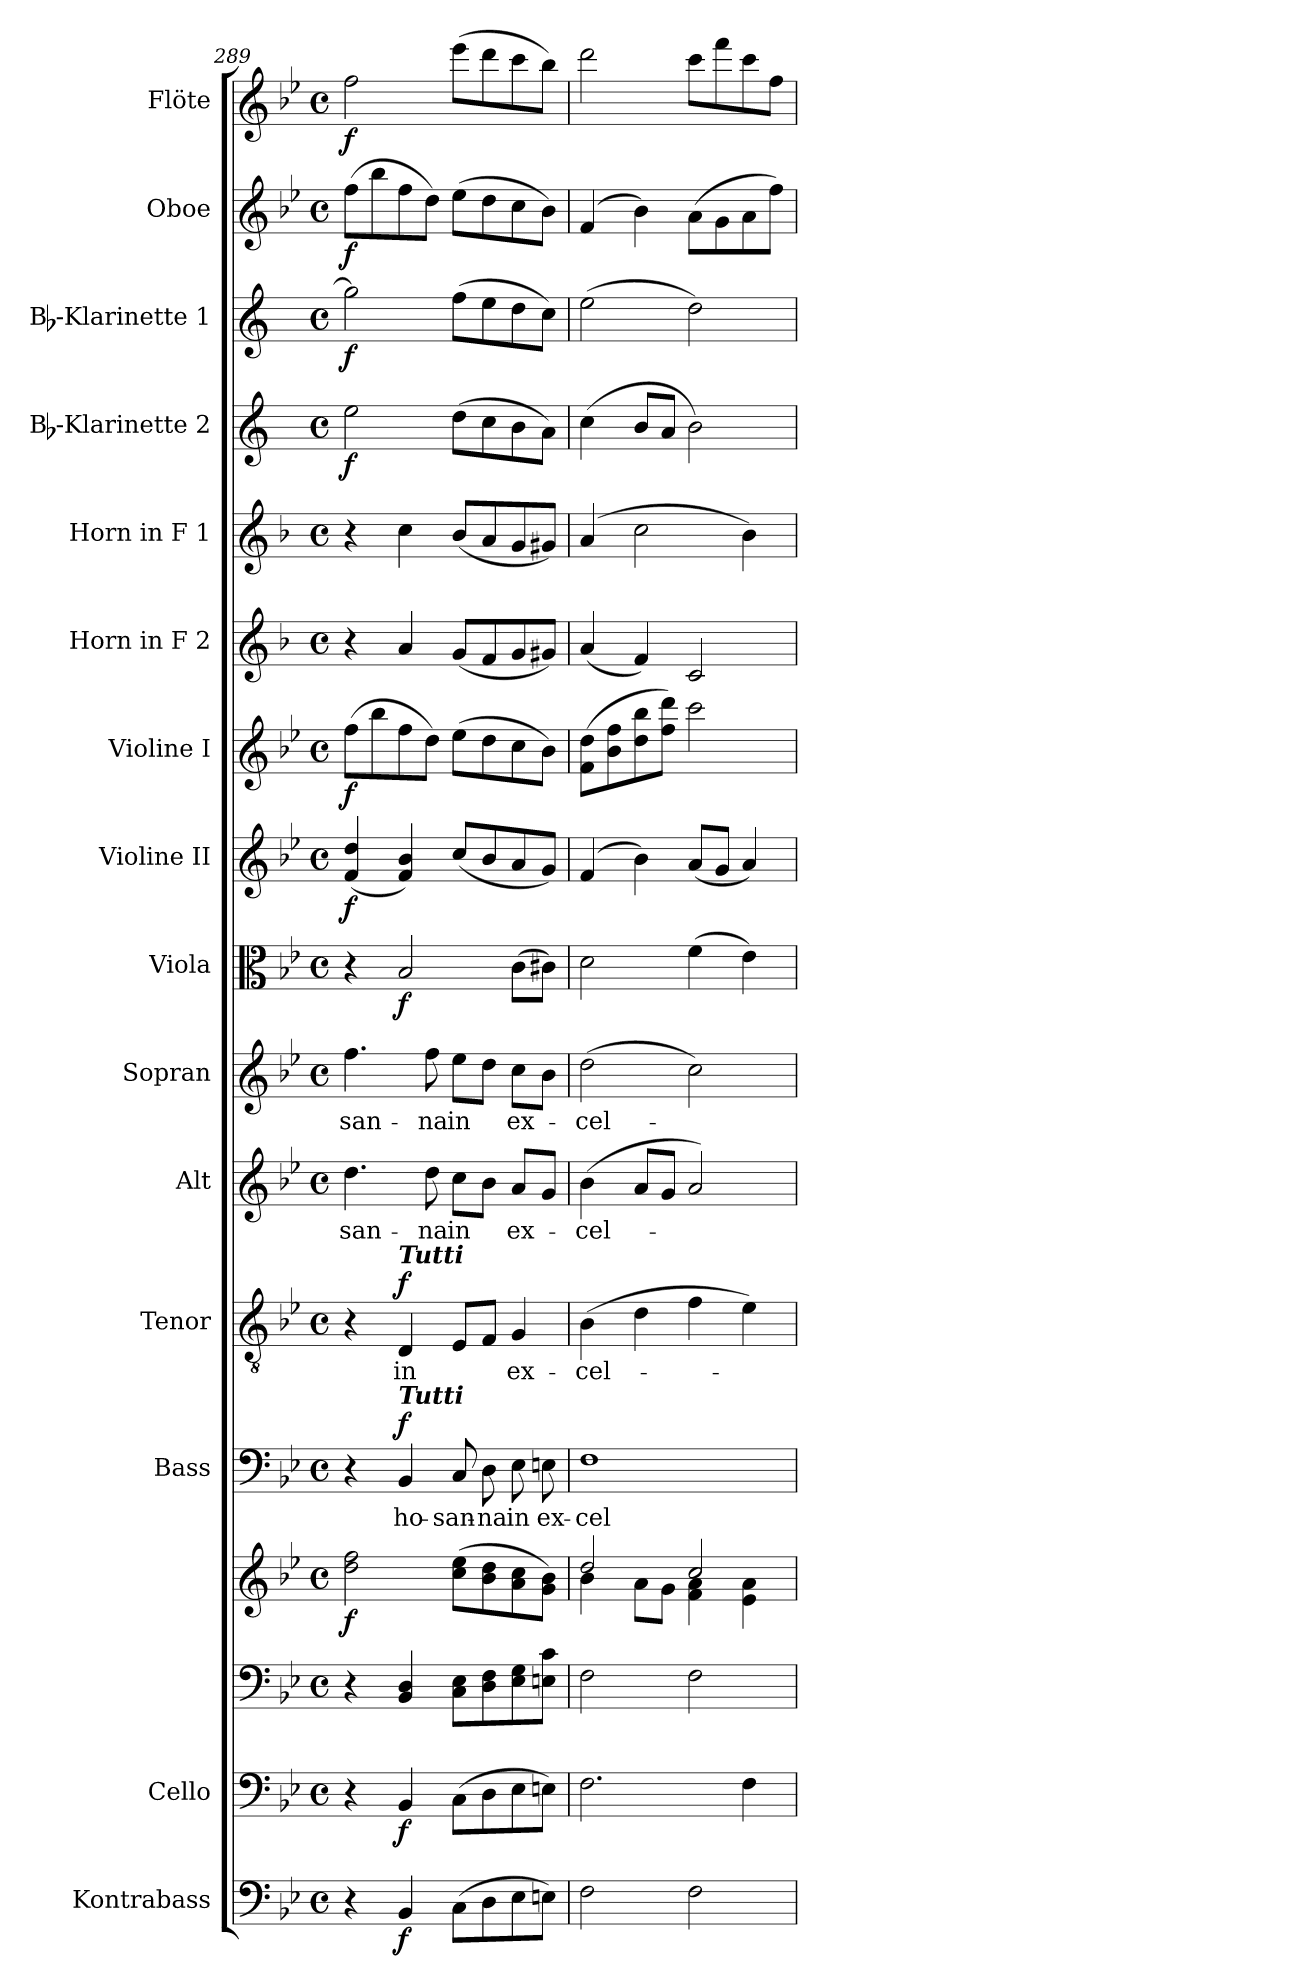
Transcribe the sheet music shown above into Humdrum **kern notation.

**kern	**dynam	**kern	**dynam	**kern	**kern	**dynam	**kern	**text	**dynam	**kern	**text	**dynam	**kern	**text	**kern	**text	**kern	**dynam	**kern	**dynam	**kern	**dynam	**kern	**kern	**kern	**dynam	**kern	**dynam	**kern	**dynam	**kern	**dynam
*part16	*part16	*part15	*part15	*part14	*part14	*part14	*part13	*part13	*part13	*part12	*part12	*part12	*part11	*part11	*part10	*part10	*part9	*part9	*part8	*part8	*part7	*part7	*part6	*part5	*part4	*part4	*part3	*part3	*part2	*part2	*part1	*part1
*staff17	*staff17	*staff16	*staff16	*staff15	*staff14	*staff14/15	*staff13	*staff13	*staff13	*staff12	*staff12	*staff12	*staff11	*staff11	*staff10	*staff10	*staff9	*staff9	*staff8	*staff8	*staff7	*staff7	*staff6	*staff5	*staff4	*staff4	*staff3	*staff3	*staff2	*staff2	*staff1	*staff1
*I"Kontrabass	*	*I"Cello	*	*	*	*	*I"Bass	*	*	*I"Tenor	*	*	*I"Alt	*	*I"Sopran	*	*I"Viola	*	*I"Violine II	*	*I"Violine I	*	*I"Horn in F 2	*I"Horn in F 1	*I"Bb-Klarinette 2	*	*I"Bb-Klarinette 1	*	*I"Oboe	*	*I"Flöte	*
*I'Kb.	*	*	*	*	*	*	*I'B.	*	*	*I'T.	*	*	*I'A.	*	*I'S.	*	*I'Vla.	*	*I'Vl. II	*	*I'Vl. I	*	*	*	*I'Bb Kl. 2	*	*I'Bb Kl. 1	*	*I'Ob.	*	*I'Fl.	*
*clefF4	*	*clefF4	*	*clefF4	*clefG2	*	*clefF4	*	*	*clefGv2	*	*	*clefG2	*	*clefG2	*	*clefC3	*	*clefG2	*	*clefG2	*	*clefG2	*clefG2	*clefG2	*	*clefG2	*	*clefG2	*	*clefG2	*
*ITrd7c12	*	*	*	*	*	*	*	*	*	*	*	*	*	*	*	*	*	*	*	*	*	*	*ITrd4c7	*ITrd4c7	*ITrd1c2	*	*ITrd1c2	*	*	*	*	*
*k[b-e-]	*	*k[b-e-]	*	*k[b-e-]	*k[b-e-]	*	*k[b-e-]	*	*	*k[b-e-]	*	*	*k[b-e-]	*	*k[b-e-]	*	*k[b-e-]	*	*k[b-e-]	*	*k[b-e-]	*	*k[b-e-]	*k[b-e-]	*k[b-e-]	*	*k[b-e-]	*	*k[b-e-]	*	*k[b-e-]	*
*B-:	*	*B-:	*	*B-:	*B-:	*	*B-:	*	*	*B-:	*	*	*B-:	*	*B-:	*	*B-:	*	*B-:	*	*B-:	*	*B-:	*B-:	*B-:	*	*B-:	*	*B-:	*	*B-:	*
*M4/4	*	*M4/4	*	*M4/4	*M4/4	*	*M4/4	*	*	*M4/4	*	*	*M4/4	*	*M4/4	*	*M4/4	*	*M4/4	*	*M4/4	*	*M4/4	*M4/4	*M4/4	*	*M4/4	*	*M4/4	*	*M4/4	*
*met(c)	*	*met(c)	*	*met(c)	*met(c)	*	*met(c)	*	*	*met(c)	*	*	*met(c)	*	*met(c)	*	*met(c)	*	*met(c)	*	*met(c)	*	*met(c)	*met(c)	*met(c)	*	*met(c)	*	*met(c)	*	*met(c)	*
=289	=289	=289	=289	=289	=289	=289	=289	=289	=289	=289	=289	=289	=289	=289	=289	=289	=289	=289	=289	=289	=289	=289	=289	=289	=289	=289	=289	=289	=289	=289	=289	=289
!	!	!	!	!	!	!LO:DY:b	!	!	!	!	!	!	!	!LO:LY:b	!	!LO:LY:b	!	!	!	!LO:DY:b	!	!LO:DY:b	!	!	!	!LO:DY:b	!	!LO:DY:b	!	!LO:DY:b	!	!LO:DY:b
4r	.	4r	.	4r	2dd\ 2ff\	f	4r	.	.	4r	.	.	4.dd\	-san-	4.ff\	-san-	4r	.	(4f/ 4dd/	f	(>8ff\L	f	4r	4r	2dd\	f	2ff\]	f	(>8ff\L	f	2ff\	f
.	.	.	.	.	.	.	.	.	.	.	.	.	.	.	.	.	.	.	.	.	8bb-\	.	.	.	.	.	.	.	8bb-\	.	.	.
!	!	!	!	!	!	!	!	!	!	!LO:TX:a:Bi:t=Tutti	!	!	!	!	!	!	!	!	!	!	!	!	!	!	!	!	!	!	!	!	!	!
!	!	!	!	!	!	!	!LO:TX:a:Bi:t=Tutti	!	!	!	!	!	!	!	!	!	!	!	!	!	!	!	!	!	!	!	!	!	!	!	!	!
!	!LO:DY:b	!	!LO:DY:b	!	!	!	!	!LO:LY:b	!LO:DY:a	!	!LO:LY:b	!LO:DY:a	!	!	!	!	!	!LO:DY:b	!	!	!	!	!	!	!	!	!	!	!	!	!	!
4BBB-/	f	4BB-/	f	4BB-/ 4D/	.	.	4BB-/	ho-	f	4D/	in	f	.	.	.	.	2B-/	f	4f/ 4b-/)	.	8ff\	.	4d/	4f\	.	.	.	.	8ff\	.	.	.
!	!	!	!	!	!	!	!	!	!	!	!	!	!	!LO:LY:b	!	!LO:LY:b	!	!	!	!	!	!	!	!	!	!	!	!	!	!	!	!
.	.	.	.	.	.	.	.	.	.	.	.	.	8dd\	-na	8ff\	-na	.	.	.	.	8dd\J)	.	.	.	.	.	.	.	8dd\J)	.	.	.
!	!	!	!	!	!	!	!	!LO:LY:b	!	!	!	!	!	!LO:LY:b	!	!LO:LY:b	!	!	!	!	!	!	!	!	!	!	!	!	!	!	!	!
(>8CC\L	.	(>8C\L	.	8C\ 8E-\L	(>8cc\ 8ee-\L	.	8C/	-san-	.	8E-/L	.	.	8cc\L	in	8ee-\L	in	.	.	(<8cc/L	.	(>8ee-\L	.	(<8c/L	(<8e-/L	(>8cc\L	.	(>8ee-\L	.	(>8ee-\L	.	(>8eee-\L	.
!	!	!	!	!	!	!	!	!LO:LY:b	!	!	!	!	!	!	!	!	!	!	!	!	!	!	!	!	!	!	!	!	!	!	!	!
8DD\	.	8D\	.	8D\ 8F\	8b-\ 8dd\	.	8D\	-na	.	8F/J	.	.	8b-\J	.	8dd\J	.	.	.	8b-/	.	8dd\	.	8B-/	8d/	8b-\	.	8dd\	.	8dd\	.	8ddd\	.
!	!	!	!	!	!	!	!	!LO:LY:b	!	!	!LO:LY:b	!	!	!LO:LY:b	!	!LO:LY:b	!	!	!	!	!	!	!	!	!	!	!	!	!	!	!	!
8EE-\	.	8E-\	.	8E-\ 8G\	8a\ 8cc\	.	8E-\	in	.	4G/	ex-	.	8a/L	ex-	8cc\L	ex-	(>8c\L	.	8a/	.	8cc\	.	8c/	8c/	8a\	.	8cc\	.	8cc\	.	8ccc\	.
!	!	!	!	!	!	!	!	!LO:LY:b	!	!	!	!	!	!	!	!	!	!	!	!	!	!	!	!	!	!	!	!	!	!	!	!
8EEn\J)	.	8En\J)	.	8En\ 8c\J	8g\ 8b-\J)	.	8En\	ex-	.	.	.	.	8g/J	.	8b-\J	.	8c#X\J)	.	8g/J)	.	8b-\J)	.	8c#X/J)	8c#X/J)	8g\J)	.	8b-\J)	.	8b-\J)	.	8bb-\J)	.
=290	=290	=290	=290	=290	=290	=290	=290	=290	=290	=290	=290	=290	=290	=290	=290	=290	=290	=290	=290	=290	=290	=290	=290	=290	=290	=290	=290	=290	=290	=290	=290	=290
*	*	*	*	*	*^	*	*	*	*	*	*	*	*	*	*	*	*	*	*	*	*	*	*	*	*	*	*	*	*	*	*	*
!	!	!	!	!	!	!	!	!	!LO:LY:b	!	!	!LO:LY:b	!	!	!LO:LY:b	!	!LO:LY:b	!	!	!	!	!	!	!	!	!	!	!	!	!	!	!	!
2FF\	.	2.F\	.	2F\	2dd/	4b-\	.	1F	-cel-	.	(>4B-\	-cel-	.	(>4b-\	-cel-	(>2dd\	-cel-	2d\	.	(4f/	.	(>8f\ 8dd\L	.	(<4d/	(4d/	(>4b-\	.	(>2dd\	.	(4f/	.	2ddd\	.
.	.	.	.	.	.	.	.	.	.	.	.	.	.	.	.	.	.	.	.	.	.	8b-\ 8ff\	.	.	.	.	.	.	.	.	.	.	.
.	.	.	.	.	.	8a\L	.	.	.	.	4d\	.	.	8a/L	.	.	.	.	.	4b-\)	.	8dd\ 8bb-\	.	4B-/)	2f\	8a/L	.	.	.	4b-\)	.	.	.
.	.	.	.	.	.	8g\J	.	.	.	.	.	.	.	8g/J	.	.	.	.	.	.	.	8ff\ 8ddd\J)	.	.	.	8g/J	.	.	.	.	.	.	.
2FF\	.	.	.	2F\	2cc/	4f\ 4a\	.	.	.	.	4f\	.	.	2a/)	.	2cc\)	.	(>4f\	.	(<8a/L	.	2ccc\	.	2F/	.	2a\)	.	2cc\)	.	(>8a\L	.	8ccc\L	.
.	.	.	.	.	.	.	.	.	.	.	.	.	.	.	.	.	.	.	.	8g/J	.	.	.	.	.	.	.	.	.	8g\	.	8fff\	.
.	.	4F\	.	.	.	4e-\ 4a\	.	.	.	.	4e-\)	.	.	.	.	.	.	4e-\)	.	4a/)	.	.	.	.	4e-\)	.	.	.	.	8a\	.	8ccc\	.
.	.	.	.	.	.	.	.	.	.	.	.	.	.	.	.	.	.	.	.	.	.	.	.	.	.	.	.	.	.	8ff\J)	.	8ff\J	.
*	*	*	*	*	*v	*v	*	*	*	*	*	*	*	*	*	*	*	*	*	*	*	*	*	*	*	*	*	*	*	*	*	*	*
=	=	=	=	=	=	=	=	=	=	=	=	=	=	=	=	=	=	=	=	=	=	=	=	=	=	=	=	=	=	=	=	=
*-	*-	*-	*-	*-	*-	*-	*-	*-	*-	*-	*-	*-	*-	*-	*-	*-	*-	*-	*-	*-	*-	*-	*-	*-	*-	*-	*-	*-	*-	*-	*-	*-
